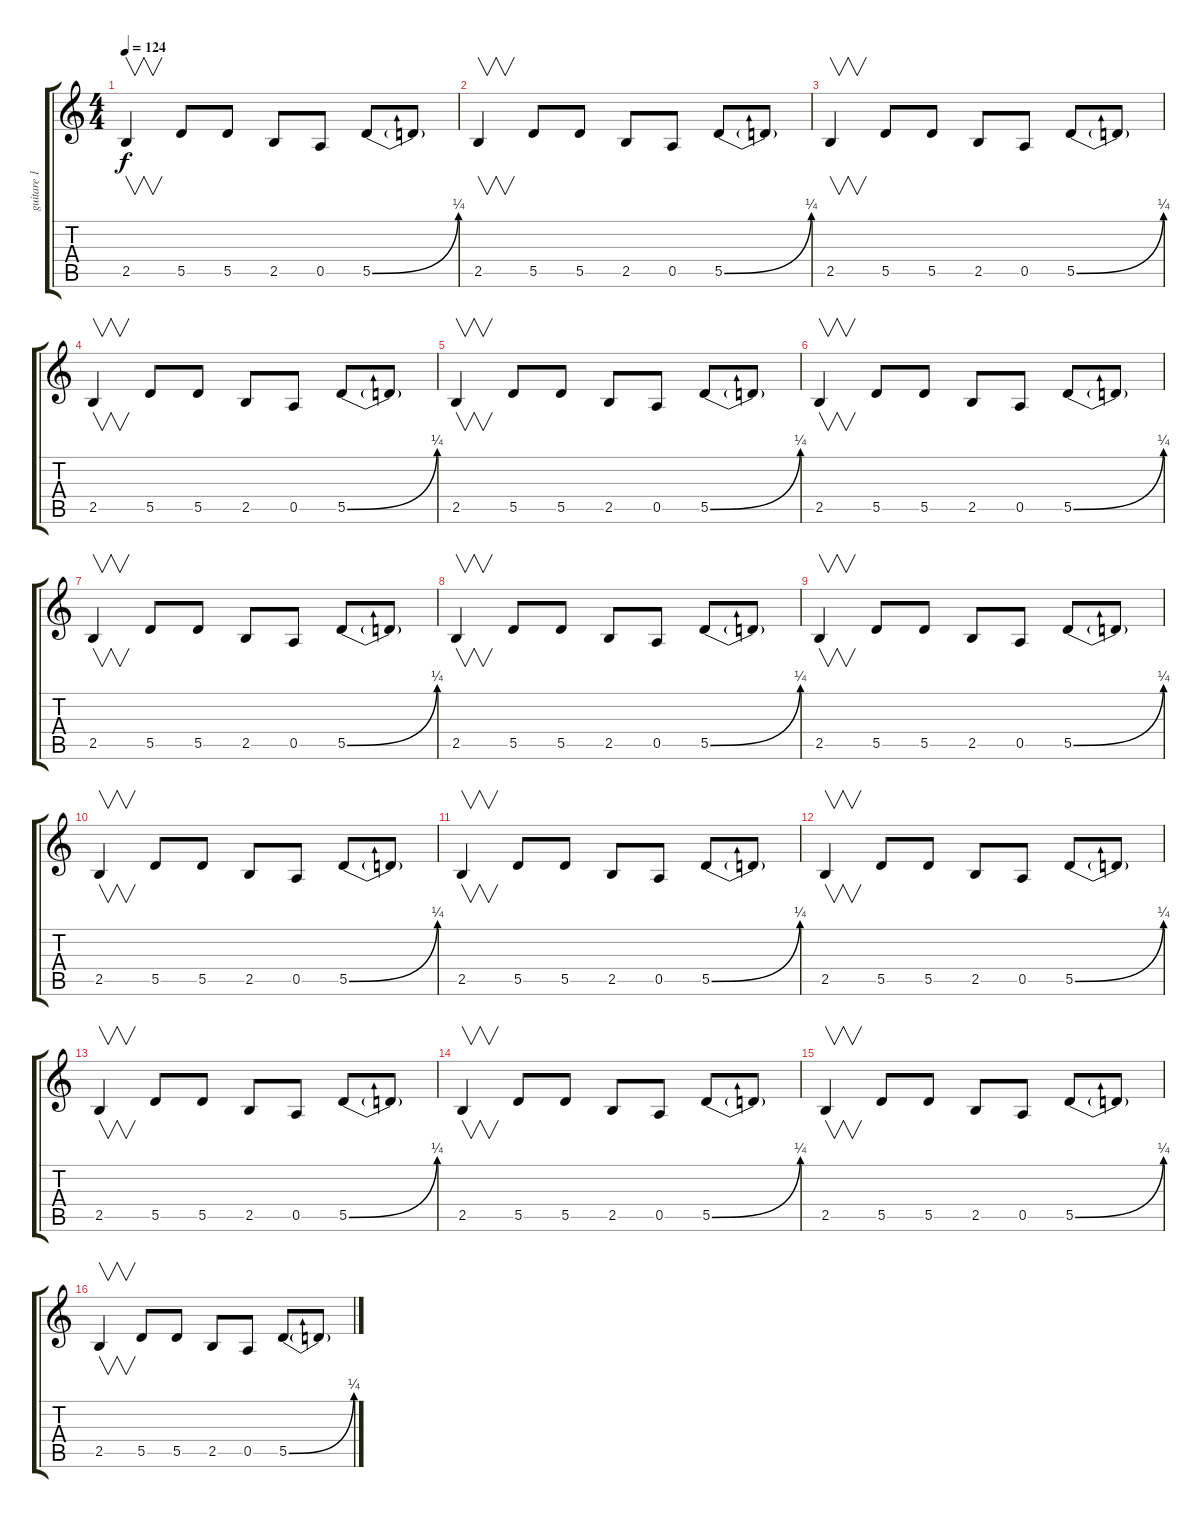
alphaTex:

\track ("guitare 1" "guitare 1") {instrument acousticguitarnylon}
\staff {score tabs}
\tuning (E4 B3 G3 D3 A2 E2) {hide}
\ts (4 4)
\tempo 124
\clef g2
\ks c
2.5.4{v dy f} 5.5.8 5.5.8 2.5.8 0.5.8 5.5{be (bend 0 0 60 1)}.8 5.5{t}.8 |
2.5.4{v} 5.5.8 5.5.8 2.5.8 0.5.8 5.5{be (bend 0 0 60 1)}.8 5.5{t}.8 |
2.5.4{v} 5.5.8 5.5.8 2.5.8 0.5.8 5.5{be (bend 0 0 60 1)}.8 5.5{t}.8 |
2.5.4{v} 5.5.8 5.5.8 2.5.8 0.5.8 5.5{be (bend 0 0 60 1)}.8 5.5{t}.8 |
2.5.4{v} 5.5.8 5.5.8 2.5.8 0.5.8 5.5{be (bend 0 0 60 1)}.8 5.5{t}.8 |
2.5.4{v} 5.5.8 5.5.8 2.5.8 0.5.8 5.5{be (bend 0 0 60 1)}.8 5.5{t}.8 |
2.5.4{v} 5.5.8 5.5.8 2.5.8 0.5.8 5.5{be (bend 0 0 60 1)}.8 5.5{t}.8 |
2.5.4{v} 5.5.8 5.5.8 2.5.8 0.5.8 5.5{be (bend 0 0 60 1)}.8 5.5{t}.8 |
2.5.4{v} 5.5.8 5.5.8 2.5.8 0.5.8 5.5{be (bend 0 0 60 1)}.8 5.5{t}.8 |
2.5.4{v} 5.5.8 5.5.8 2.5.8 0.5.8 5.5{be (bend 0 0 60 1)}.8 5.5{t}.8 |
2.5.4{v} 5.5.8 5.5.8 2.5.8 0.5.8 5.5{be (bend 0 0 60 1)}.8 5.5{t}.8 |
2.5.4{v} 5.5.8 5.5.8 2.5.8 0.5.8 5.5{be (bend 0 0 60 1)}.8 5.5{t}.8 |
2.5.4{v} 5.5.8 5.5.8 2.5.8 0.5.8 5.5{be (bend 0 0 60 1)}.8 5.5{t}.8 |
2.5.4{v} 5.5.8 5.5.8 2.5.8 0.5.8 5.5{be (bend 0 0 60 1)}.8 5.5{t}.8 |
2.5.4{v} 5.5.8 5.5.8 2.5.8 0.5.8 5.5{be (bend 0 0 60 1)}.8 5.5{t}.8 |
2.5.4{v} 5.5.8 5.5.8 2.5.8 0.5.8 5.5{be (bend 0 0 60 1)}.8 5.5{t}.8
